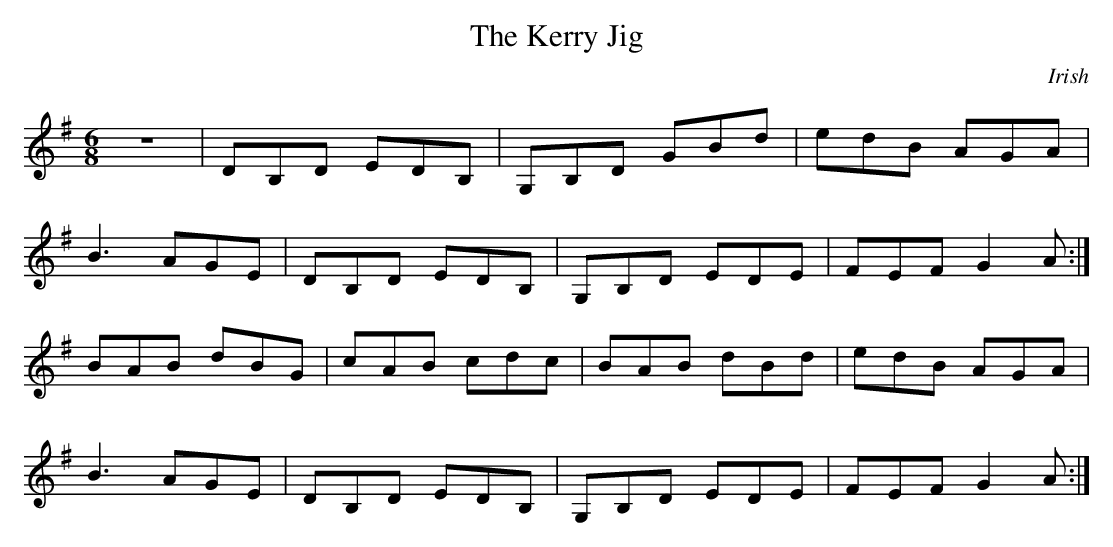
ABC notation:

X:1
T:The Kerry Jig
M:6/8
K:G
z6 | DB,D EDB, | G,B,D GBd | edB AGA |
B3 AGE | DB,D EDB, | G,B,D EDE | FEF G2 A :|
BAB dBG | cAB cdc | BAB dBd | edB AGA |
B3 AGE | DB,D EDB, | G,B,D EDE | FEF G2 A :|
